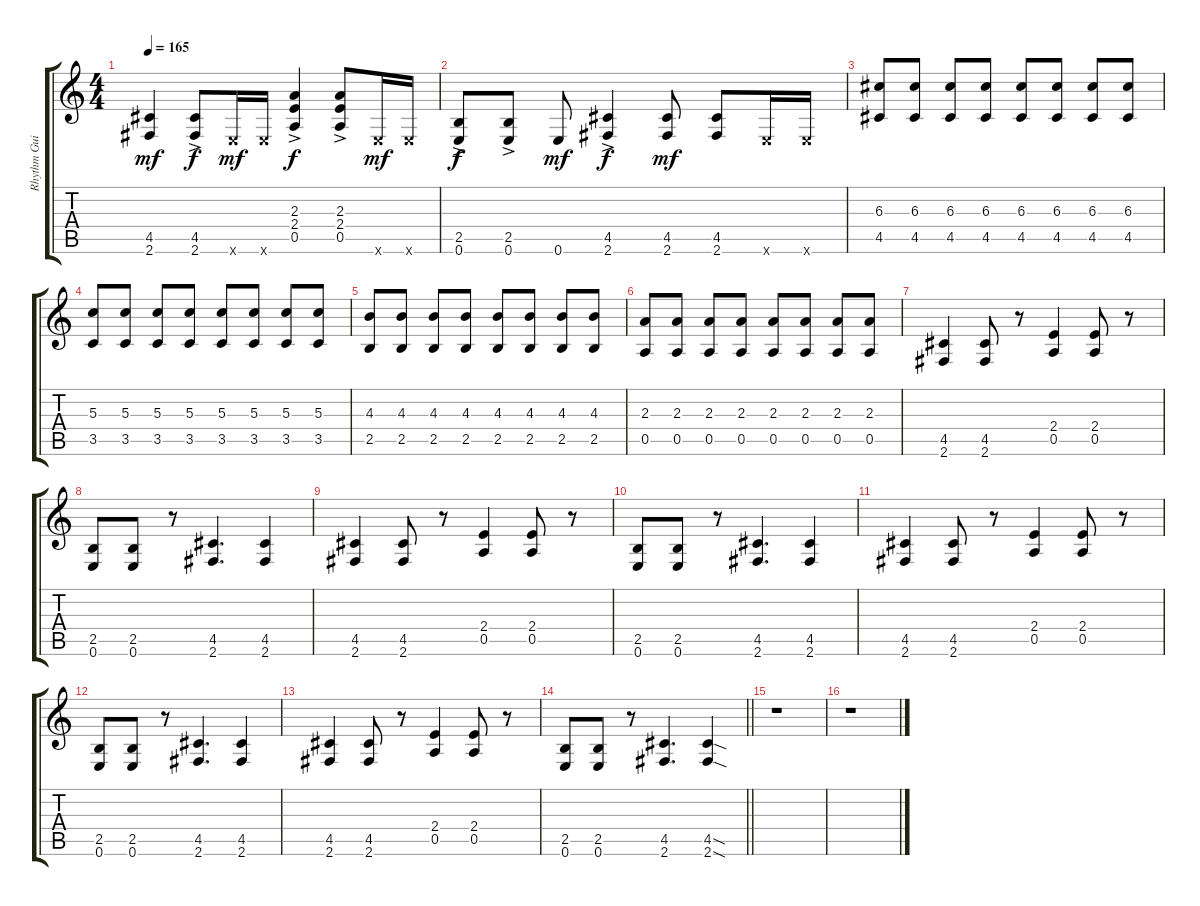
\track ("Rhythm Guitar" "Rhythm Gui") {instrument distortionguitar}
\staff {score tabs}
\tuning (E4 B3 G3 D3 A2 E2) {hide}
\ts (4 4)
\tempo 165
\clef g2
\ks c
(4.5 2.6).4{dy mf} (4.5{ac} 2.6{ac}).8{dy f} 0.6{x}.16{dy mf} 0.6{x}.16 (2.3{ac} 2.4{ac} 0.5{ac}).4{dy f} (2.3{ac} 2.4{ac} 0.5{ac}).8 0.6{x}.16{dy mf} 0.6{x}.16 |
(2.5{ac} 0.6{ac}).8{dy f} (2.5{ac} 0.6{ac}).8 0.6.8{dy mf} (4.5{ac} 2.6{ac}).4{dy f} (4.5 2.6).8{dy mf} (4.5 2.6).8 0.6{x}.16 0.6{x}.16 |
(6.3 4.5).8 (6.3 4.5).8 (6.3 4.5).8 (6.3 4.5).8 (6.3 4.5).8 (6.3 4.5).8 (6.3 4.5).8 (6.3 4.5).8 |
(5.3 3.5).8 (5.3 3.5).8 (5.3 3.5).8 (5.3 3.5).8 (5.3 3.5).8 (5.3 3.5).8 (5.3 3.5).8 (5.3 3.5).8 |
(4.3 2.5).8 (4.3 2.5).8 (4.3 2.5).8 (4.3 2.5).8 (4.3 2.5).8 (4.3 2.5).8 (4.3 2.5).8 (4.3 2.5).8 |
(2.3 0.5).8 (2.3 0.5).8 (2.3 0.5).8 (2.3 0.5).8 (2.3 0.5).8 (2.3 0.5).8 (2.3 0.5).8 (2.3 0.5).8 |
(4.5 2.6).4 (4.5 2.6).8 r.8 (2.4 0.5).4 (2.4 0.5).8 r.8 |
(2.5 0.6).8 (2.5 0.6).8 r.8 (4.5 2.6).4{d} (4.5 2.6).4 |
(4.5 2.6).4 (4.5 2.6).8 r.8 (2.4 0.5).4 (2.4 0.5).8 r.8 |
(2.5 0.6).8 (2.5 0.6).8 r.8 (4.5 2.6).4{d} (4.5 2.6).4 |
(4.5 2.6).4 (4.5 2.6).8 r.8 (2.4 0.5).4 (2.4 0.5).8 r.8 |
(2.5 0.6).8 (2.5 0.6).8 r.8 (4.5 2.6).4{d} (4.5 2.6).4 |
(4.5 2.6).4 (4.5 2.6).8 r.8 (2.4 0.5).4 (2.4 0.5).8 r.8 |
\barLineRight lightlight
(2.5 0.6).8 (2.5 0.6).8 r.8 (4.5 2.6).4{d} (4.5{sod} 2.6{sod}).4 |
r.1 |
r.1
